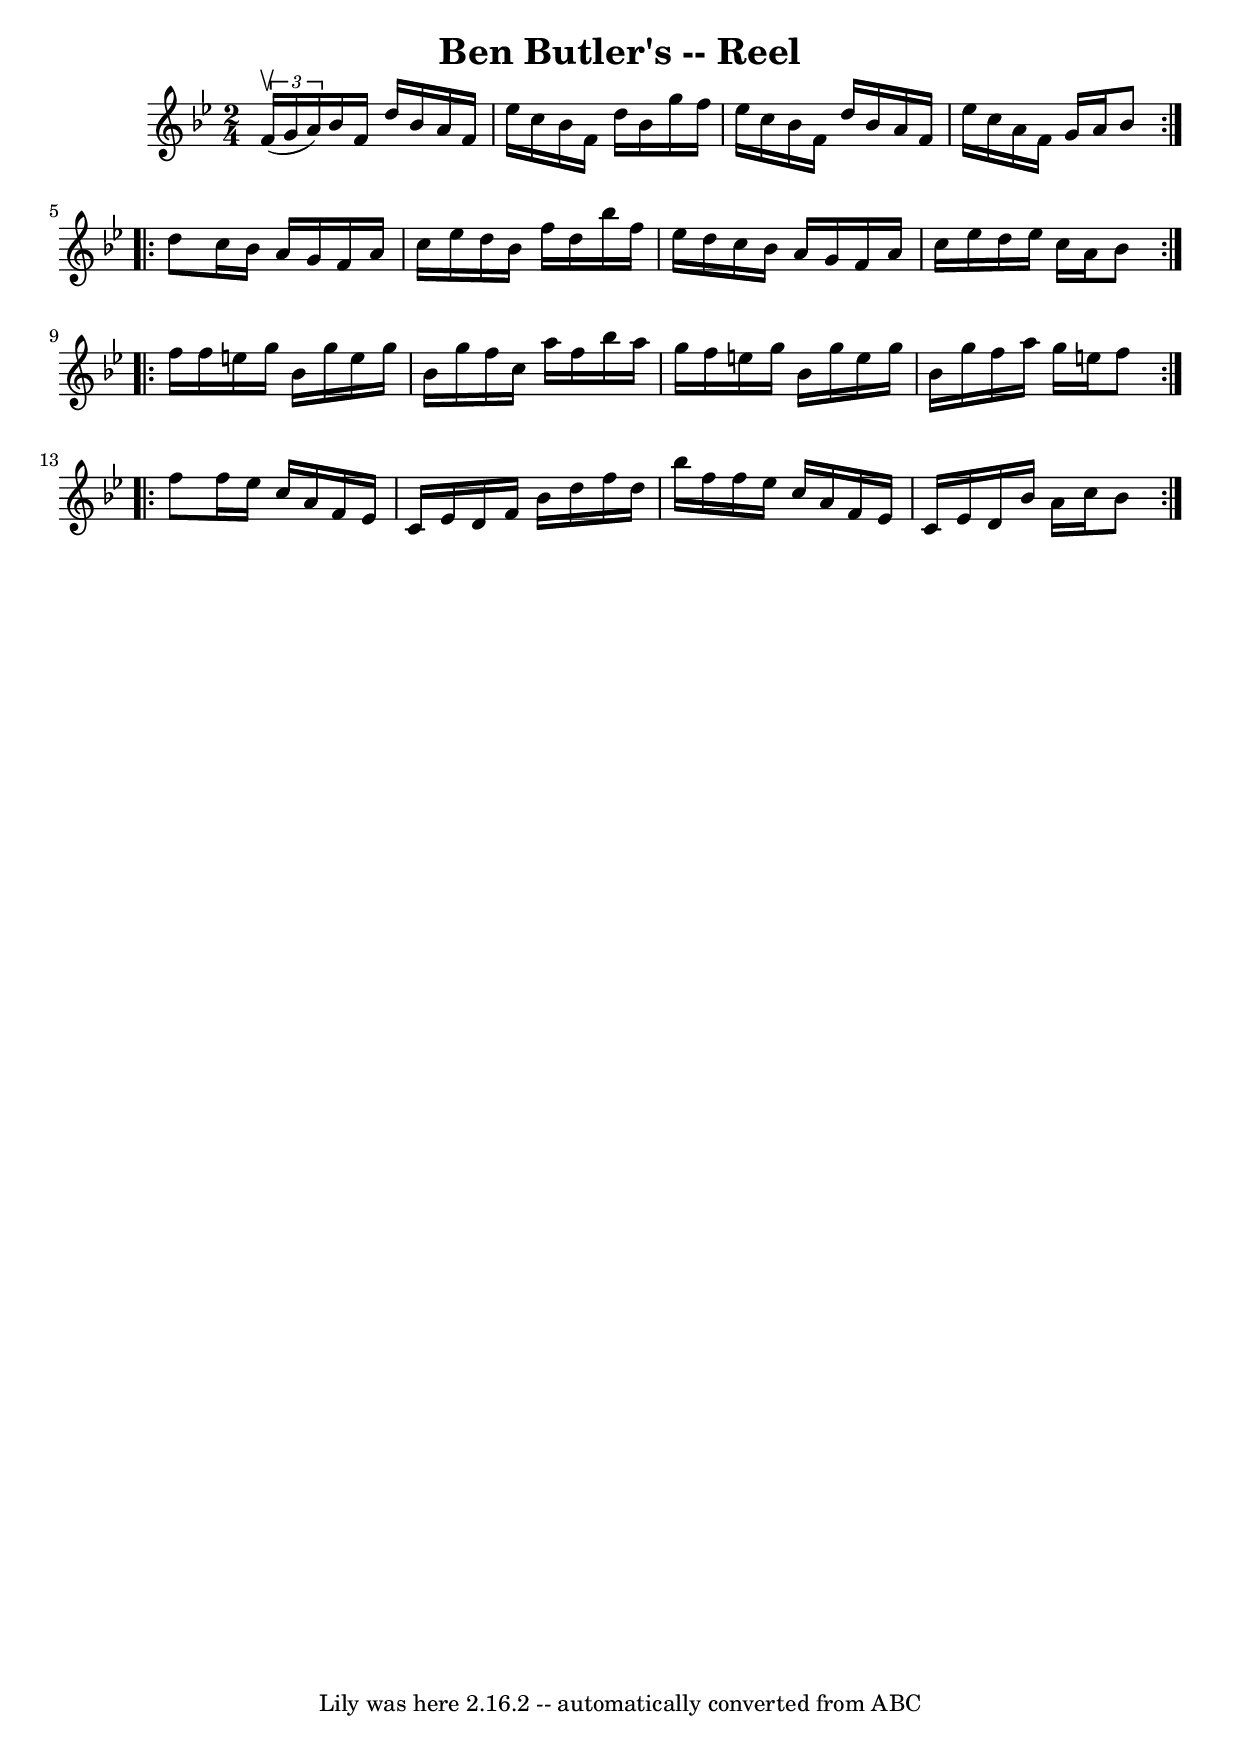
\version "2.16.2"
\include "Mammoth.ily"
\header {
  %% book = "Ryan's Mammoth Collection"
  crossRefNumber = "1"
  footnotes = "\\\\387"
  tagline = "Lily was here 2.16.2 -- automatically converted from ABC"
  title = "Ben Butler's -- Reel"

}
voicedefault =  {



  \repeat volta 2 {

    \time 2/4 
    \key bes \major   \times 2/3 { f'16^\upbow(g'16 a'16) 
				 }  |
    bes'16 f'16 d''16 bes'16 a'16 f'16 ees''16    
    c''16    |
    bes'16 f'16 d''16 bes'16 g''16 f''16    
    ees''16 c''16    |
    bes'16 f'16 d''16 bes'16 a'16    
    f'16 ees''16 c''16    |
    a'16 f'16 g'16 a'16 bes'8  
  } 
  
  \repeat volta 2 {
    d''8  |
    c''16 bes'16 a'16 g'16    
    f'16 a'16 c''16 ees''16    |
    d''16 bes'16 f''16    
    d''16 bes''16 f''16 ees''16 d''16    |
    c''16 bes'16    
    a'16 g'16 f'16 a'16 c''16 ees''16    |
    d''16 ees''16 
    c''16 a'16 bes'8  
  }     
  \repeat volta 2 {
    f''16 f''16  |
    
    e''16 g''16 bes'16 g''16 e''16 g''16 bes'16 g''16     |
    f''16 c''16 a''16 f''16 bes''16 a''16 g''16    
    f''16    |
    e''16 g''16 bes'16 g''16 e''16 g''16    
    bes'16 g''16    |
    f''16 a''16 g''16 e''16 f''8  
  }     

  \repeat volta 2 {
    f''8  |
    f''16 ees''16 c''16 a'16    
    f'16 ees'16 c'16 ees'16    |
    d'16 f'16 bes'16 d''16  
    f''16 d''16 bes''16 f''16    |
    f''16 ees''16 c''16    
    a'16 f'16 ees'16 c'16 ees'16    |
    d'16 bes'16 a'16   
    c''16 bes'8    
  }   

}

\score{
  <<

    \context Staff="default"
    {
      \voicedefault 
      
    }

  >>
  \layout {
    
  }
  \midi {
  }

}
